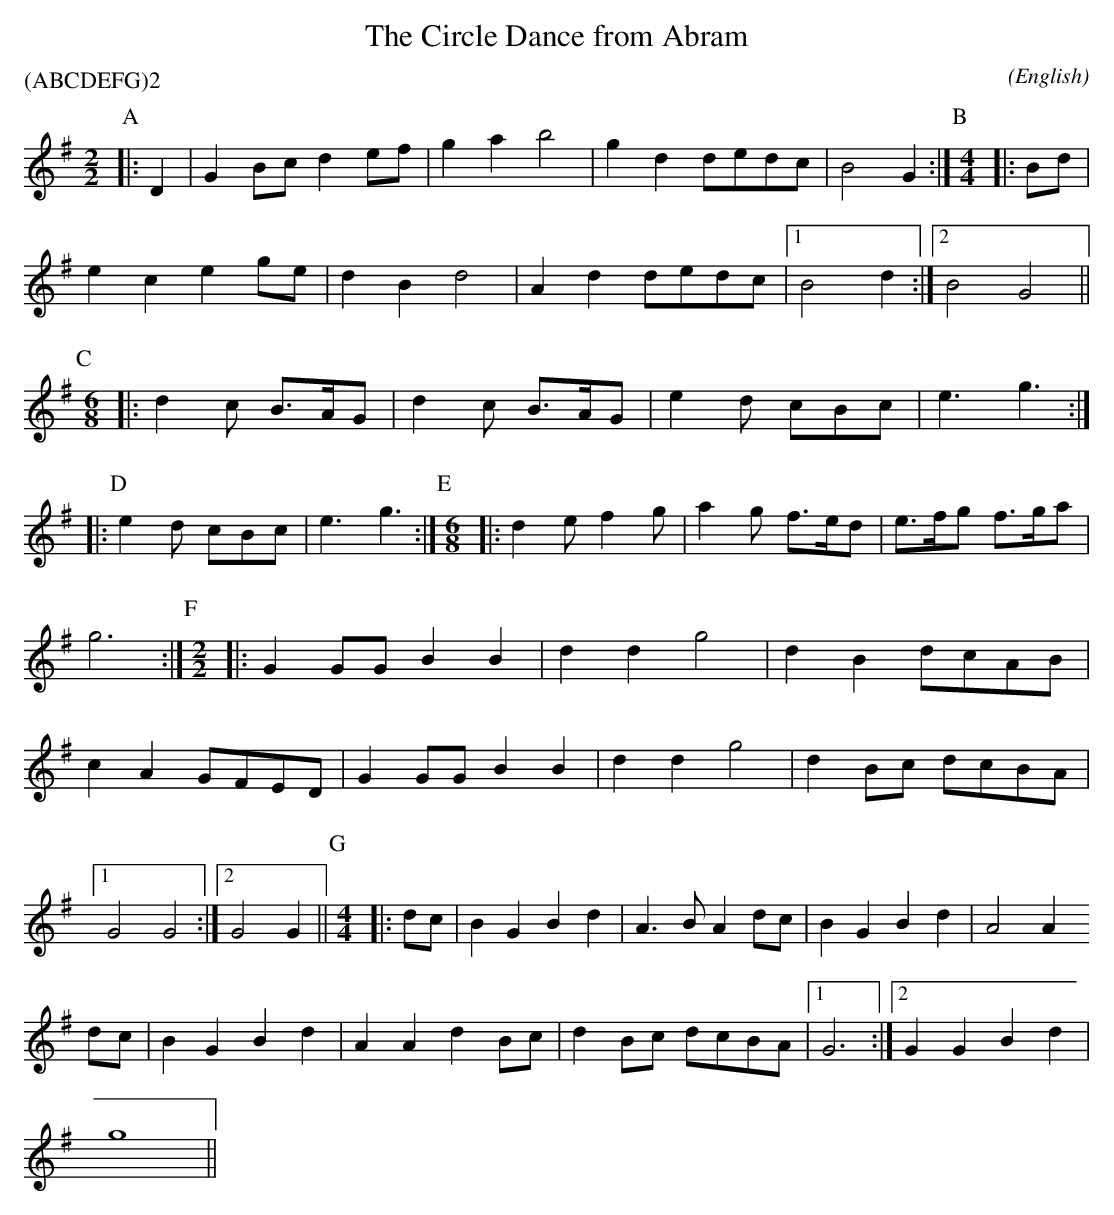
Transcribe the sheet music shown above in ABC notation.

X:1
T:The Circle Dance from Abram
M:2/2
C:
O:English
P:(ABCDEFG)2
K:G
P:A
|: D2 | G2 Bc d2 ef | g2 a2 b4 | g2 d2 dedc  |  B4 G2 :|\
P:B
M:4/4
|: Bd | e2 c2 e2 ge | d2 B2 d4 | A2 d2 dedc  |1 B4 d2 :|2 B4 G4 ||\
P:C
M:6/8
|: d2 c B>AG | d2 c B>AG | e2 d cBc | e3 g3 :|\
P:D
|: e2 d cBc | e3 g3 :|\
P:E
M:6/8
|: d2 e f2 g | a2 g f>ed    | e>fg    f>ga    | g6 :|\
P:F
M:2/2
|: G2 GG B2 B2 | d2 d2 g4 |    d2 B2 dcAB |  c2 A2 GFED |\
   G2 GG B2 B2 | d2 d2 g4 |    d2 Bc dcBA |1 G4    G4   :|2 G4 G2 ||\
P:G
M:4/4
|: dc | B2 G2 B2 d2 | A3 B  A2 dc | B2 G2 B2 d2 |  A4 A2
   dc | B2 G2 B2 d2 | A2 A2 d2 Bc | d2 Bc dcBA  |1 G6    :|2 G2G2 B2d2 |
 g8 ||
